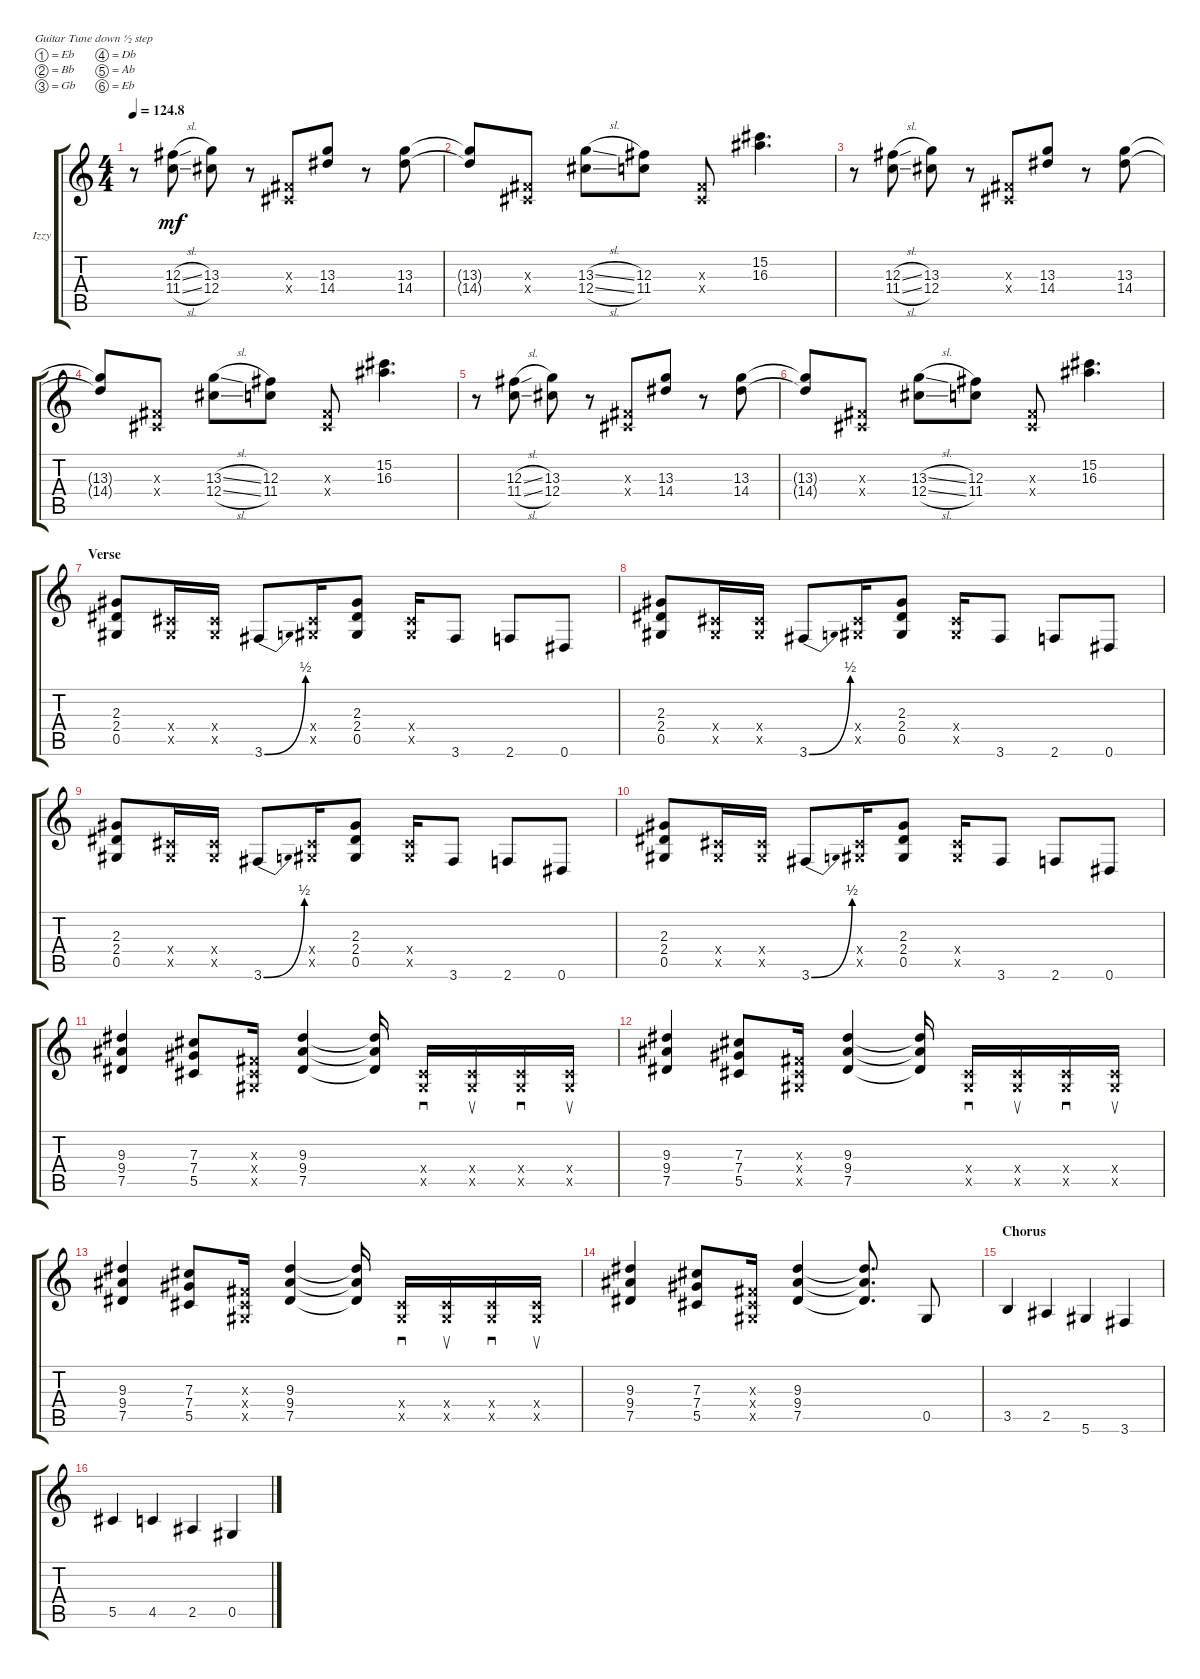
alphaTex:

\defaultSystemsLayout 4
\bracketExtendMode groupsimilarinstruments
\firstSystemTrackNameOrientation horizontal
\otherSystemsTrackNameOrientation horizontal
\track ("Izzy" "Izzy") {instrument overdrivenguitar}
\staff {score tabs}
\tuning (Eb4 Bb3 Gb3 Db3 Ab2 Eb2)
\ts (4 4)
\tempo
124.8
\accidentals auto
\clef g2
\ottava regular
\simile none
\ks c
r.8{dy mf} (11.4{sl} 12.3{sl}).8 (12.4 13.3).8 r.8 (0.4{x} 0.3{x}).8 (13.3 14.4).8 r.8 (14.4 13.3).8 |
(13.3{t} 14.4{t}).8 (0.3{x} 0.4{x}).8 (12.4{sl} 13.3{sl}).8 (11.4 12.3).8 (0.3{x} 0.4{x}).8 (15.2 16.3).4{d} |
r.8 (11.4{sl} 12.3{sl}).8 (12.4 13.3).8 r.8 (0.4{x} 0.3{x}).8 (13.3 14.4).8 r.8 (14.4 13.3).8 |
(13.3{t} 14.4{t}).8 (0.3{x} 0.4{x}).8 (12.4{sl} 13.3{sl}).8 (11.4 12.3).8 (0.3{x} 0.4{x}).8 (15.2 16.3).4{d} |
r.8 (11.4{sl} 12.3{sl}).8 (12.4 13.3).8 r.8 (0.4{x} 0.3{x}).8 (13.3 14.4).8 r.8 (14.4 13.3).8 |
(13.3{t} 14.4{t}).8 (0.3{x} 0.4{x}).8 (12.4{sl} 13.3{sl}).8 (11.4 12.3).8 (0.3{x} 0.4{x}).8 (15.2 16.3).4{d} |
\section ("" "Verse")
(0.5 2.4 2.3).8 (0.4{x} 0.5{x}).16 (0.5{x} 0.4{x}).16 3.6{be (bend 0 0 14.399999999999999 2)}.8 (0.5{x} 0.4{x}).16 (2.4 0.5 2.3).8 (0.5{x} 0.4{x}).16 3.6.8 2.6.8 0.6.8 |
(0.5 2.4 2.3).8 (0.4{x} 0.5{x}).16 (0.5{x} 0.4{x}).16 3.6{be (bend 0 0 14.399999999999999 2)}.8 (0.5{x} 0.4{x}).16 (2.4 0.5 2.3).8 (0.5{x} 0.4{x}).16 3.6.8 2.6.8 0.6.8 |
(0.5 2.4 2.3).8 (0.4{x} 0.5{x}).16 (0.5{x} 0.4{x}).16 3.6{be (bend 0 0 14.399999999999999 2)}.8 (0.5{x} 0.4{x}).16 (2.4 0.5 2.3).8 (0.5{x} 0.4{x}).16 3.6.8 2.6.8 0.6.8 |
(0.5 2.4 2.3).8 (0.4{x} 0.5{x}).16 (0.5{x} 0.4{x}).16 3.6{be (bend 0 0 14.399999999999999 2)}.8 (0.5{x} 0.4{x}).16 (2.4 0.5 2.3).8 (0.5{x} 0.4{x}).16 3.6.8 2.6.8 0.6.8 |
(9.3 9.4 7.5).4 (5.5 7.4 7.3).8 (0.3{x} 0.4{x} 0.5{x}).16 (7.5 9.4 9.3).4 (9.4{t} 9.3{t} 7.5{t}).16 (0.4{x} 0.5{x}).16{sd} (0.5{x} 0.4{x}).16{su} (0.5{x} 0.4{x}).16{sd} (0.4{x} 0.5{x}).16{su} |
(9.3 9.4 7.5).4 (5.5 7.4 7.3).8 (0.3{x} 0.4{x} 0.5{x}).16 (7.5 9.4 9.3).4 (9.4{t} 9.3{t} 7.5{t}).16 (0.4{x} 0.5{x}).16{sd} (0.5{x} 0.4{x}).16{su} (0.5{x} 0.4{x}).16{sd} (0.4{x} 0.5{x}).16{su} |
(9.3 9.4 7.5).4 (5.5 7.4 7.3).8 (0.3{x} 0.4{x} 0.5{x}).16 (7.5 9.4 9.3).4 (9.4{t} 9.3{t} 7.5{t}).16 (0.4{x} 0.5{x}).16{sd} (0.5{x} 0.4{x}).16{su} (0.5{x} 0.4{x}).16{sd} (0.4{x} 0.5{x}).16{su} |
(9.3 9.4 7.5).4 (5.5 7.4 7.3).8 (0.3{x} 0.4{x} 0.5{x}).16 (7.5 9.4 9.3).4 (9.4{t} 9.3{t} 7.5{t}).8{d} 0.5.8 |
\section ("" "Chorus")
3.5.4 2.5.4 5.6.4 3.6.4 |
5.5.4 4.5.4 2.5.4 0.5.4
